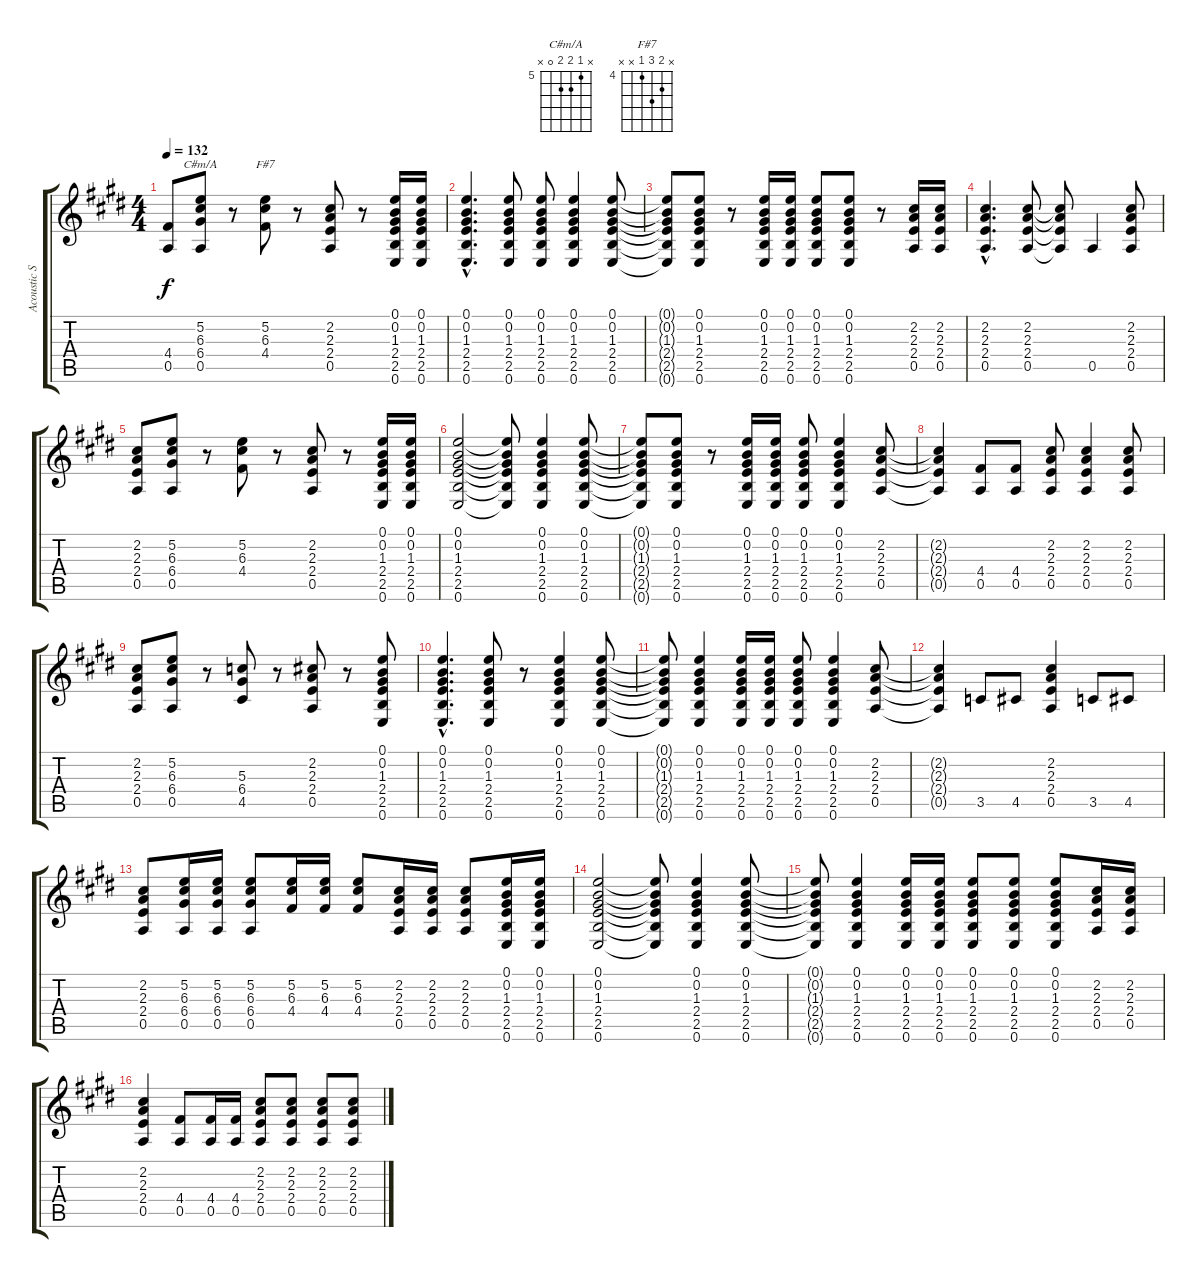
\track ("Acoustic Strumming [Guitar V]" "Acoustic S") {instrument acousticguitarsteel}
\staff {score tabs}
\tuning (E4 B3 G3 D3 A2 E2) {hide}
\chord ("C#m/A" x 5 6 6 0 x) {firstfret 5}
\chord ("F#7" x 5 6 4 x x) {firstfret 4}
\ts (4 4)
\tempo 132
\clef g2
\ks e
(4.4 0.5).8{dy f} (5.2 6.3 6.4 0.5).8{ch "C#m/A"} r.8 (5.2 6.3 4.4).8{ch "F#7"} r.8 (2.2 2.3 2.4 0.5).8 r.8 (0.1 0.2 1.3 2.4 2.5 0.6).16 (0.1 0.2 1.3 2.4 2.5 0.6).16 |
(0.1{hac} 0.2{hac} 1.3{hac} 2.4{hac} 2.5{hac} 0.6{hac}).4{d} (0.1 0.2 1.3 2.4 2.5 0.6).8 (0.1 0.2 1.3 2.4 2.5 0.6).8 (0.1 0.2 1.3 2.4 2.5 0.6).4 (0.1 0.2 1.3 2.4 2.5 0.6).8 |
(0.1{t} 0.2{t} 1.3{t} 2.4{t} 2.5{t} 0.6{t}).8 (0.1 0.2 1.3 2.4 2.5 0.6).8 r.8 (0.1 0.2 1.3 2.4 2.5 0.6).16 (0.1 0.2 1.3 2.4 2.5 0.6).16 (0.1 0.2 1.3 2.4 2.5 0.6).8 (0.1 0.2 1.3 2.4 2.5 0.6).8 r.8 (2.2 2.3 2.4 0.5).16 (2.2 2.3 2.4 0.5).16 |
(2.2{hac} 2.3{hac} 2.4{hac} 0.5{hac}).4{d} (2.2 2.3 2.4 0.5).8 (2.2{t} 2.3{t} 2.4{t} 0.5{t}).8 0.5.4 (2.2 2.3 2.4 0.5).8 |
(2.2 2.3 2.4 0.5).8 (5.2 6.3 6.4 0.5).8 r.8 (5.2 6.3 4.4).8 r.8 (2.2 2.3 2.4 0.5).8 r.8 (0.1 0.2 1.3 2.4 2.5 0.6).16 (0.1 0.2 1.3 2.4 2.5 0.6).16 |
(0.1 0.2 1.3 2.4 2.5 0.6).2 (0.1{t} 0.2{t} 1.3{t} 2.4{t} 2.5{t} 0.6{t}).8 (0.1 0.2 1.3 2.4 2.5 0.6).4 (0.1 0.2 1.3 2.4 2.5 0.6).8 |
(0.1{t} 0.2{t} 1.3{t} 2.4{t} 2.5{t} 0.6{t}).8 (0.1 0.2 1.3 2.4 2.5 0.6).8 r.8 (0.1 0.2 1.3 2.4 2.5 0.6).16 (0.1 0.2 1.3 2.4 2.5 0.6).16 (0.1 0.2 1.3 2.4 2.5 0.6).8 (0.1 0.2 1.3 2.4 2.5 0.6).4 (2.2 2.3 2.4 0.5).8 |
(2.2{t} 2.3{t} 2.4{t} 0.5{t}).4 (4.4 0.5).8 (4.4 0.5).8 (2.2 2.3 2.4 0.5).8 (2.2 2.3 2.4 0.5).4 (2.2 2.3 2.4 0.5).8 |
(2.2 2.3 2.4 0.5).8 (5.2 6.3 6.4 0.5).8 r.8 (5.3 6.4 4.5).8 r.8 (2.2 2.3 2.4 0.5).8 r.8 (0.1 0.2 1.3 2.4 2.5 0.6).8 |
(0.1{hac} 0.2{hac} 1.3{hac} 2.4{hac} 2.5{hac} 0.6{hac}).4{d} (0.1 0.2 1.3 2.4 2.5 0.6).8 r.8 (0.1 0.2 1.3 2.4 2.5 0.6).4 (0.1 0.2 1.3 2.4 2.5 0.6).8 |
(0.1{t} 0.2{t} 1.3{t} 2.4{t} 2.5{t} 0.6{t}).8 (0.1 0.2 1.3 2.4 2.5 0.6).4 (0.1 0.2 1.3 2.4 2.5 0.6).16 (0.1 0.2 1.3 2.4 2.5 0.6).16 (0.1 0.2 1.3 2.4 2.5 0.6).8 (0.1 0.2 1.3 2.4 2.5 0.6).4 (2.2 2.3 2.4 0.5).8 |
(2.2{t} 2.3{t} 2.4{t} 0.5{t}).4 3.5.8 4.5.8 (2.2 2.3 2.4 0.5).4 3.5.8 4.5.8 |
(2.2 2.3 2.4 0.5).8 (5.2 6.3 6.4 0.5).16 (5.2 6.3 6.4 0.5).16 (5.2 6.3 6.4 0.5).8 (5.2 6.3 4.4).16 (5.2 6.3 4.4).16 (5.2 6.3 4.4).8 (2.2 2.3 2.4 0.5).16 (2.2 2.3 2.4 0.5).16 (2.2 2.3 2.4 0.5).8 (0.1 0.2 1.3 2.4 2.5 0.6).16 (0.1 0.2 1.3 2.4 2.5 0.6).16 |
(0.1 0.2 1.3 2.4 2.5 0.6).2 (0.1{t} 0.2{t} 1.3{t} 2.4{t} 2.5{t} 0.6{t}).8 (0.1 0.2 1.3 2.4 2.5 0.6).4 (0.1 0.2 1.3 2.4 2.5 0.6).8 |
(0.1{t} 0.2{t} 1.3{t} 2.4{t} 2.5{t} 0.6{t}).8 (0.1 0.2 1.3 2.4 2.5 0.6).4 (0.1 0.2 1.3 2.4 2.5 0.6).16 (0.1 0.2 1.3 2.4 2.5 0.6).16 (0.1 0.2 1.3 2.4 2.5 0.6).8 (0.1 0.2 1.3 2.4 2.5 0.6).8 (0.1 0.2 1.3 2.4 2.5 0.6).8 (2.2 2.3 2.4 0.5).16 (2.2 2.3 2.4 0.5).16 |
(2.2 2.3 2.4 0.5).4 (4.4 0.5).8 (4.4 0.5).16 (4.4 0.5).16 (2.2 2.3 2.4 0.5).8 (2.2 2.3 2.4 0.5).8 (2.2 2.3 2.4 0.5).8 (2.2 2.3 2.4 0.5).8
